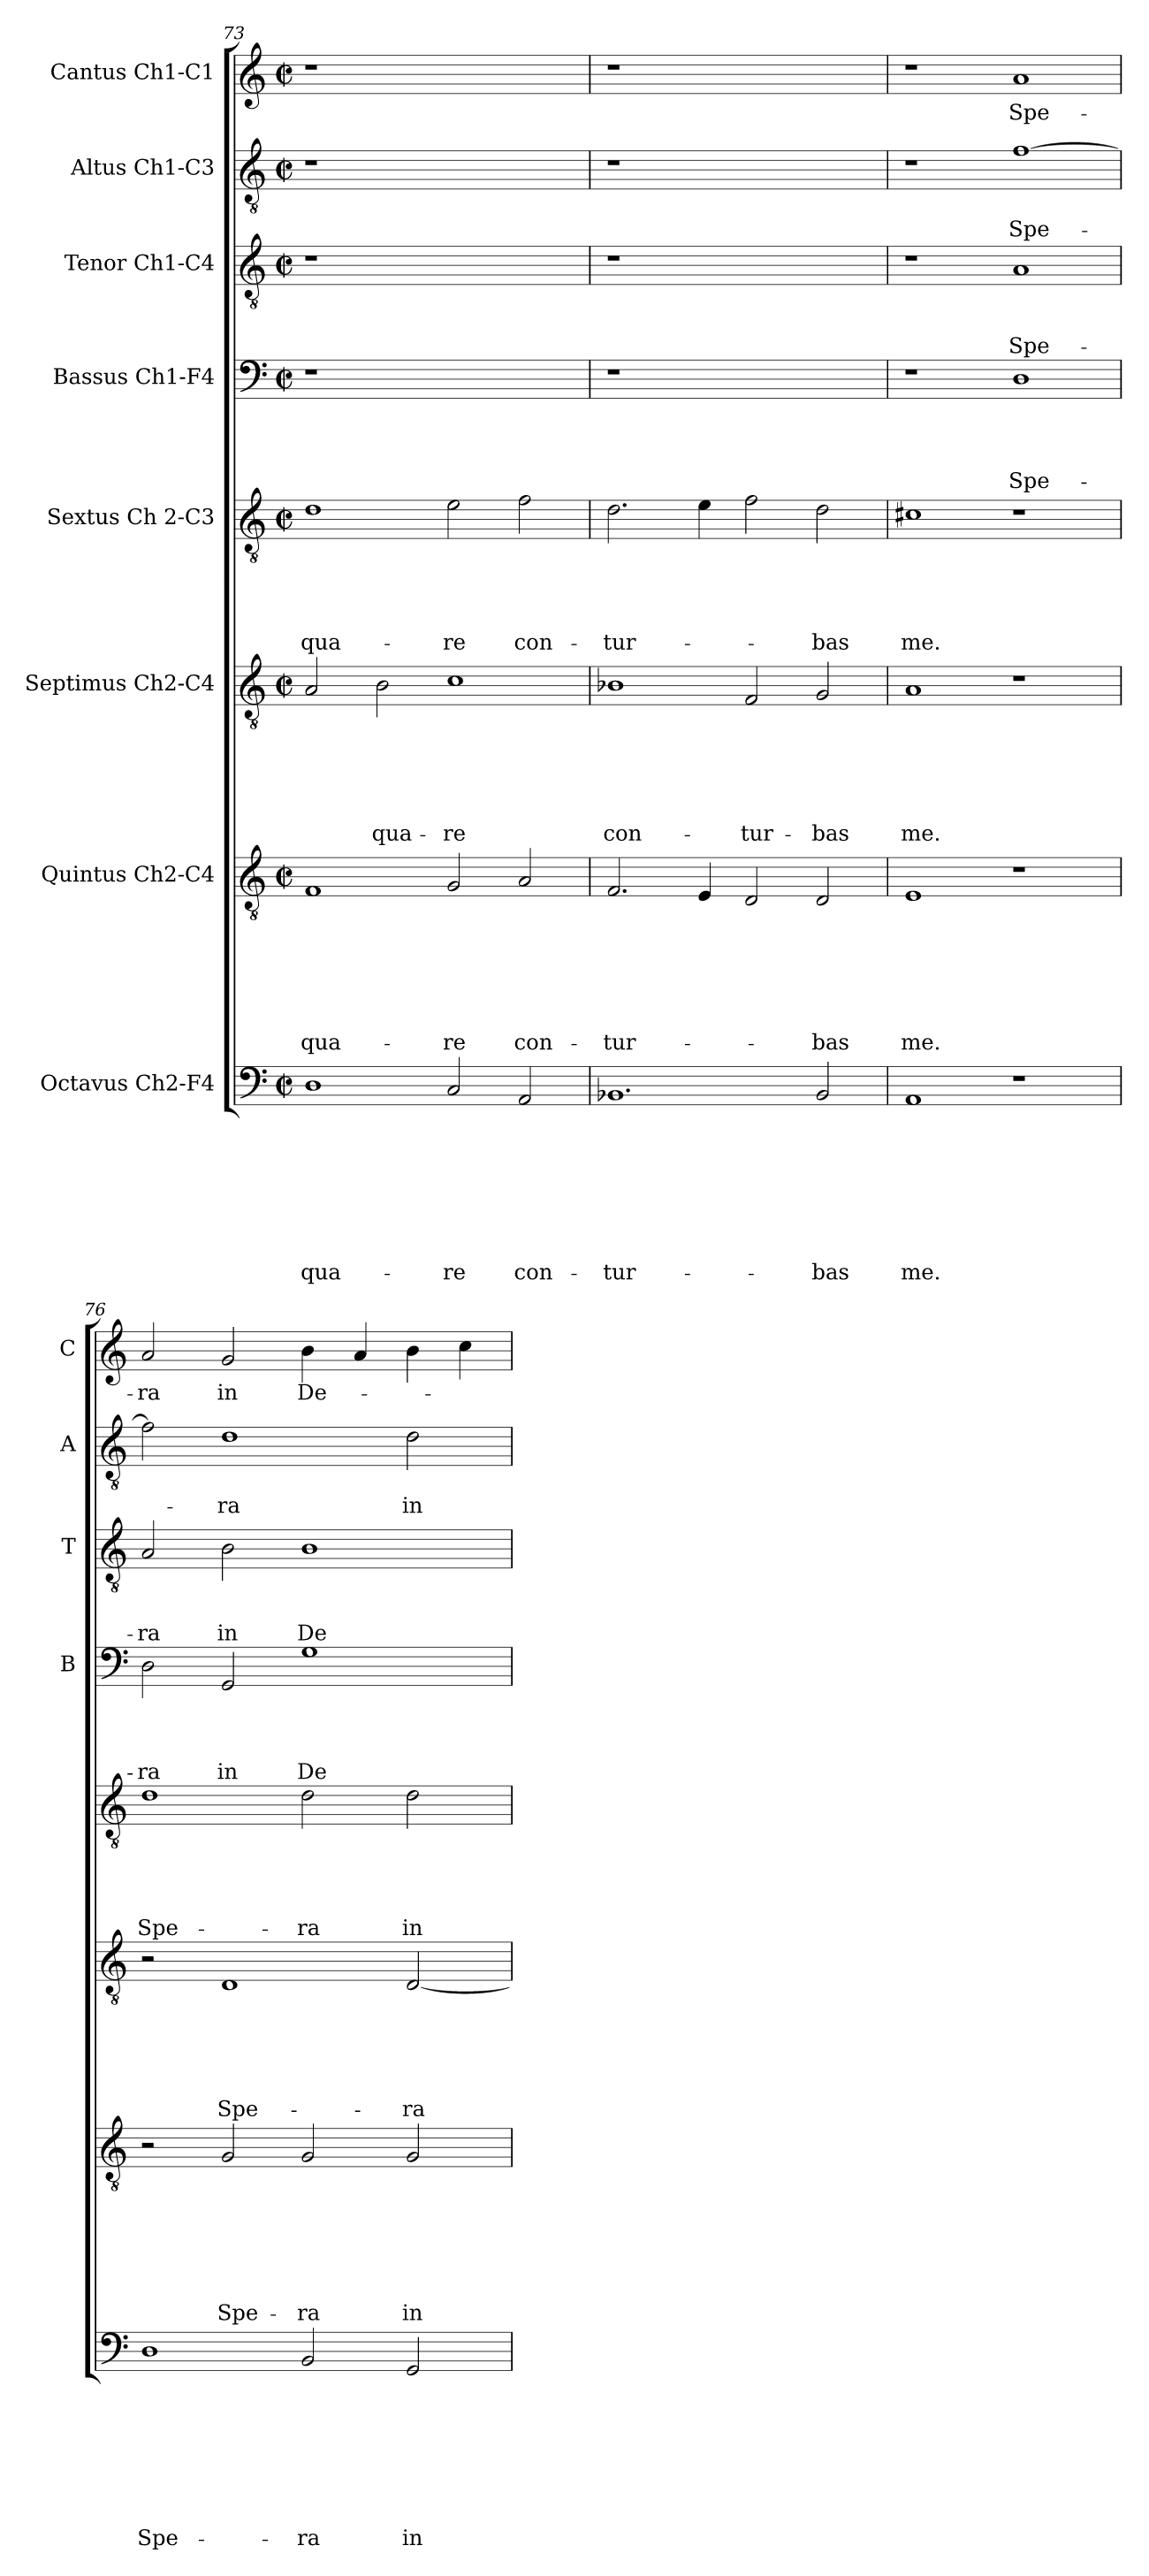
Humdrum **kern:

**kern	**text	**text	**text	**text	**text	**text	**text	**text	**kern	**text	**text	**text	**text	**text	**text	**text	**kern	**text	**text	**text	**text	**text	**text	**kern	**text	**text	**text	**text	**text	**kern	**text	**text	**text	**text	**kern	**text	**text	**text	**kern	**text	**text	**kern	**text
*part8	*part8	*part8	*part8	*part8	*part8	*part8	*part8	*part8	*part7	*part7	*part7	*part7	*part7	*part7	*part7	*part7	*part6	*part6	*part6	*part6	*part6	*part6	*part6	*part5	*part5	*part5	*part5	*part5	*part5	*part4	*part4	*part4	*part4	*part4	*part3	*part3	*part3	*part3	*part2	*part2	*part2	*part1	*part1
*staff8	*staff8	*staff8	*staff8	*staff8	*staff8	*staff8	*staff8	*staff8	*staff7	*staff7	*staff7	*staff7	*staff7	*staff7	*staff7	*staff7	*staff6	*staff6	*staff6	*staff6	*staff6	*staff6	*staff6	*staff5	*staff5	*staff5	*staff5	*staff5	*staff5	*staff4	*staff4	*staff4	*staff4	*staff4	*staff3	*staff3	*staff3	*staff3	*staff2	*staff2	*staff2	*staff1	*staff1
*I"Octavus Ch2-F4	*	*	*	*	*	*	*	*	*I"Quintus Ch2-C4	*	*	*	*	*	*	*	*I"Septimus Ch2-C4	*	*	*	*	*	*	*I"Sextus Ch 2-C3	*	*	*	*	*	*I"Bassus Ch1-F4	*	*	*	*	*I"Tenor Ch1-C4	*	*	*	*I"Altus Ch1-C3	*	*	*I"Cantus Ch1-C1	*
*	*	*	*	*	*	*	*	*	*	*	*	*	*	*	*	*	*	*	*	*	*	*	*	*	*	*	*	*	*	*I'B	*	*	*	*	*I'T	*	*	*	*I'A	*	*	*I'C	*
*clefF4	*	*	*	*	*	*	*	*	*clefGv2	*	*	*	*	*	*	*	*clefGv2	*	*	*	*	*	*	*clefGv2	*	*	*	*	*	*clefF4	*	*	*	*	*clefGv2	*	*	*	*clefGv2	*	*	*clefG2	*
*k[]	*	*	*	*	*	*	*	*	*k[]	*	*	*	*	*	*	*	*k[]	*	*	*	*	*	*	*k[]	*	*	*	*	*	*k[]	*	*	*	*	*k[]	*	*	*	*k[]	*	*	*k[]	*
*C:	*	*	*	*	*	*	*	*	*C:	*	*	*	*	*	*	*	*C:	*	*	*	*	*	*	*C:	*	*	*	*	*	*C:	*	*	*	*	*C:	*	*	*	*C:	*	*	*C:	*
*M2/2	*	*	*	*	*	*	*	*	*M2/2	*	*	*	*	*	*	*	*M2/2	*	*	*	*	*	*	*M2/2	*	*	*	*	*	*M2/2	*	*	*	*	*M2/2	*	*	*	*M2/2	*	*	*M2/2	*
*met(c|)	*	*	*	*	*	*	*	*	*met(c|)	*	*	*	*	*	*	*	*met(c|)	*	*	*	*	*	*	*met(c|)	*	*	*	*	*	*met(c|)	*	*	*	*	*met(c|)	*	*	*	*met(c|)	*	*	*met(c|)	*
=73	=73	=73	=73	=73	=73	=73	=73	=73	=73	=73	=73	=73	=73	=73	=73	=73	=73	=73	=73	=73	=73	=73	=73	=73	=73	=73	=73	=73	=73	=73	=73	=73	=73	=73	=73	=73	=73	=73	=73	=73	=73	=73	=73
!	!	!	!	!	!	!	!	!LO:LY:b	!	!	!	!	!	!	!	!LO:LY:b	!	!	!	!	!	!	!	!	!	!	!	!	!LO:LY:b	!	!	!	!	!	!	!	!	!	!	!	!	!	!
1D	.	.	.	.	.	.	.	qua-	1F	.	.	.	.	.	.	qua-	2A/	.	.	.	.	.	.	1d	.	.	.	.	qua-	1r	.	.	.	.	1r	.	.	.	1r	.	.	1r	.
!	!	!	!	!	!	!	!	!	!	!	!	!	!	!	!	!	!	!	!	!	!	!	!LO:LY:b	!	!	!	!	!	!	!	!	!	!	!	!	!	!	!	!	!	!	!	!
.	.	.	.	.	.	.	.	.	.	.	.	.	.	.	.	.	2B\	.	.	.	.	.	qua-	.	.	.	.	.	.	.	.	.	.	.	.	.	.	.	.	.	.	.	.
!	!	!	!	!	!	!	!	!LO:LY:b	!	!	!	!	!	!	!	!LO:LY:b	!	!	!	!	!	!	!LO:LY:b	!	!	!	!	!	!LO:LY:b	!	!	!	!	!	!	!	!	!	!	!	!	!	!
2C/	.	.	.	.	.	.	.	-re	2G/	.	.	.	.	.	.	-re	1c	.	.	.	.	.	-re	2e\	.	.	.	.	-re	1ryy	.	.	.	.	1ryy	.	.	.	1ryy	.	.	1ryy	.
!	!	!	!	!	!	!	!	!LO:LY:b	!	!	!	!	!	!	!	!LO:LY:b	!	!	!	!	!	!	!	!	!	!	!	!	!LO:LY:b	!	!	!	!	!	!	!	!	!	!	!	!	!	!
2AA/	.	.	.	.	.	.	.	con-	2A/	.	.	.	.	.	.	con-	.	.	.	.	.	.	.	2f\	.	.	.	.	con-	.	.	.	.	.	.	.	.	.	.	.	.	.	.
=74	=74	=74	=74	=74	=74	=74	=74	=74	=74	=74	=74	=74	=74	=74	=74	=74	=74	=74	=74	=74	=74	=74	=74	=74	=74	=74	=74	=74	=74	=74	=74	=74	=74	=74	=74	=74	=74	=74	=74	=74	=74	=74	=74
!	!	!	!	!	!	!	!	!LO:LY:b	!	!	!	!	!	!	!	!LO:LY:b	!	!	!	!	!	!	!LO:LY:b	!	!	!	!	!	!LO:LY:b	!	!	!	!	!	!	!	!	!	!	!	!	!	!
1.BB-X	.	.	.	.	.	.	.	-tur-	2.F/	.	.	.	.	.	.	-tur-	1B-X	.	.	.	.	.	con-	2.d\	.	.	.	.	-tur-	1r	.	.	.	.	1r	.	.	.	1r	.	.	1r	.
.	.	.	.	.	.	.	.	.	4E/	.	.	.	.	.	.	.	.	.	.	.	.	.	.	4e\	.	.	.	.	.	.	.	.	.	.	.	.	.	.	.	.	.	.	.
!	!	!	!	!	!	!	!	!	!	!	!	!	!	!	!	!	!	!	!	!	!	!	!LO:LY:b	!	!	!	!	!	!	!	!	!	!	!	!	!	!	!	!	!	!	!	!
.	.	.	.	.	.	.	.	.	2D/	.	.	.	.	.	.	.	2F/	.	.	.	.	.	-tur-	2f\	.	.	.	.	.	1ryy	.	.	.	.	1ryy	.	.	.	1ryy	.	.	1ryy	.
!	!	!	!	!	!	!	!	!LO:LY:b	!	!	!	!	!	!	!	!LO:LY:b	!	!	!	!	!	!	!LO:LY:b	!	!	!	!	!	!LO:LY:b	!	!	!	!	!	!	!	!	!	!	!	!	!	!
2BB-/	.	.	.	.	.	.	.	-bas	2D/	.	.	.	.	.	.	-bas	2G/	.	.	.	.	.	-bas	2d\	.	.	.	.	-bas	.	.	.	.	.	.	.	.	.	.	.	.	.	.
=75	=75	=75	=75	=75	=75	=75	=75	=75	=75	=75	=75	=75	=75	=75	=75	=75	=75	=75	=75	=75	=75	=75	=75	=75	=75	=75	=75	=75	=75	=75	=75	=75	=75	=75	=75	=75	=75	=75	=75	=75	=75	=75	=75
!	!	!	!	!	!	!	!	!LO:LY:b	!	!	!	!	!	!	!	!LO:LY:b	!	!	!	!	!	!	!LO:LY:b	!	!	!	!	!	!LO:LY:b	!	!	!	!	!	!	!	!	!	!	!	!	!	!
1AA	.	.	.	.	.	.	.	me.	1E	.	.	.	.	.	.	me.	1A	.	.	.	.	.	me.	1c#X	.	.	.	.	me.	1r	.	.	.	.	1r	.	.	.	1r	.	.	1r	.
!	!	!	!	!	!	!	!	!	!	!	!	!	!	!	!	!	!	!	!	!	!	!	!	!	!	!	!	!	!	!	!	!	!	!LO:LY:b	!	!	!	!LO:LY:b	!	!	!LO:LY:b	!	!LO:LY:b
1r	.	.	.	.	.	.	.	.	1r	.	.	.	.	.	.	.	1r	.	.	.	.	.	.	1r	.	.	.	.	.	1D	.	.	.	Spe-	1A	.	.	Spe-	[1f	.	Spe-	1a	Spe-
=76	=76	=76	=76	=76	=76	=76	=76	=76	=76	=76	=76	=76	=76	=76	=76	=76	=76	=76	=76	=76	=76	=76	=76	=76	=76	=76	=76	=76	=76	=76	=76	=76	=76	=76	=76	=76	=76	=76	=76	=76	=76	=76	=76
!	!	!	!	!	!	!	!	!LO:LY:b	!	!	!	!	!	!	!	!	!	!	!	!	!	!	!	!	!	!	!	!	!LO:LY:b	!	!	!	!	!LO:LY:b	!	!	!	!LO:LY:b	!	!	!	!	!LO:LY:b
1D	.	.	.	.	.	.	.	Spe-	2r	.	.	.	.	.	.	.	2r	.	.	.	.	.	.	1d	.	.	.	.	Spe-	2D\	.	.	.	-ra	2A/	.	.	-ra	2f\]	.	.	2a/	-ra
!	!	!	!	!	!	!	!	!	!	!	!	!	!	!	!	!LO:LY:b	!	!	!	!	!	!	!LO:LY:b	!	!	!	!	!	!	!	!	!	!	!LO:LY:b	!	!	!	!LO:LY:b	!	!	!LO:LY:b	!	!LO:LY:b
.	.	.	.	.	.	.	.	.	2G/	.	.	.	.	.	.	Spe-	1D	.	.	.	.	.	Spe-	.	.	.	.	.	.	2GG/	.	.	.	in	2B\	.	.	in	1d	.	-ra	2g/	in
!	!	!	!	!	!	!	!	!LO:LY:b	!	!	!	!	!	!	!	!LO:LY:b	!	!	!	!	!	!	!	!	!	!	!	!	!LO:LY:b	!	!	!	!	!LO:LY:b	!	!	!	!LO:LY:b	!	!	!	!	!LO:LY:b
2BB/	.	.	.	.	.	.	.	-ra	2G/	.	.	.	.	.	.	-ra	.	.	.	.	.	.	.	2d\	.	.	.	.	-ra	1G	.	.	.	De-	1B	.	.	De-	.	.	.	4b\	De-
.	.	.	.	.	.	.	.	.	.	.	.	.	.	.	.	.	.	.	.	.	.	.	.	.	.	.	.	.	.	.	.	.	.	.	.	.	.	.	.	.	.	4a/	.
!	!	!	!	!	!	!	!	!LO:LY:b	!	!	!	!	!	!	!	!LO:LY:b	!	!	!	!	!	!	!LO:LY:b	!	!	!	!	!	!LO:LY:b	!	!	!	!	!	!	!	!	!	!	!	!LO:LY:b	!	!
2GG/	.	.	.	.	.	.	.	in	2G/	.	.	.	.	.	.	in	[2D/	.	.	.	.	.	-ra	2d\	.	.	.	.	in	.	.	.	.	.	.	.	.	.	2d\	.	in	4b\	.
.	.	.	.	.	.	.	.	.	.	.	.	.	.	.	.	.	.	.	.	.	.	.	.	.	.	.	.	.	.	.	.	.	.	.	.	.	.	.	.	.	.	4cc\	.
=	=	=	=	=	=	=	=	=	=	=	=	=	=	=	=	=	=	=	=	=	=	=	=	=	=	=	=	=	=	=	=	=	=	=	=	=	=	=	=	=	=	=	=
*-	*-	*-	*-	*-	*-	*-	*-	*-	*-	*-	*-	*-	*-	*-	*-	*-	*-	*-	*-	*-	*-	*-	*-	*-	*-	*-	*-	*-	*-	*-	*-	*-	*-	*-	*-	*-	*-	*-	*-	*-	*-	*-	*-
